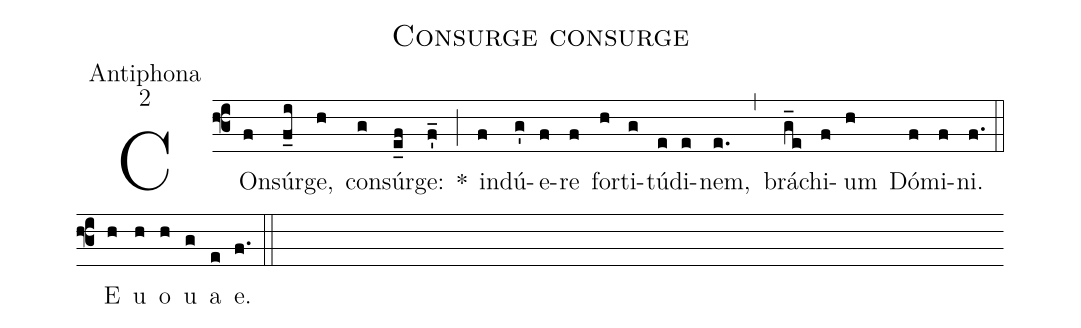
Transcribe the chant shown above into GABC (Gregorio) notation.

name:Consurge consurge;
office-part:Antiphona;
mode:2;
%%
(f3) COn(f)súr(f_i)ge,(h) con(g)súr(e_f)ge:(f'_) *(;) in(f)dú(g')e(f)re(f) for(h)ti(g)tú(e)di(e)nem,(e.) (,) brá(g_e)chi(f)um(h) Dó(f)mi(f)ni.(f.) (::)
<eu>E(h) u(h) o(h) u(g) a(e) e.</eu>(f.) (::)
